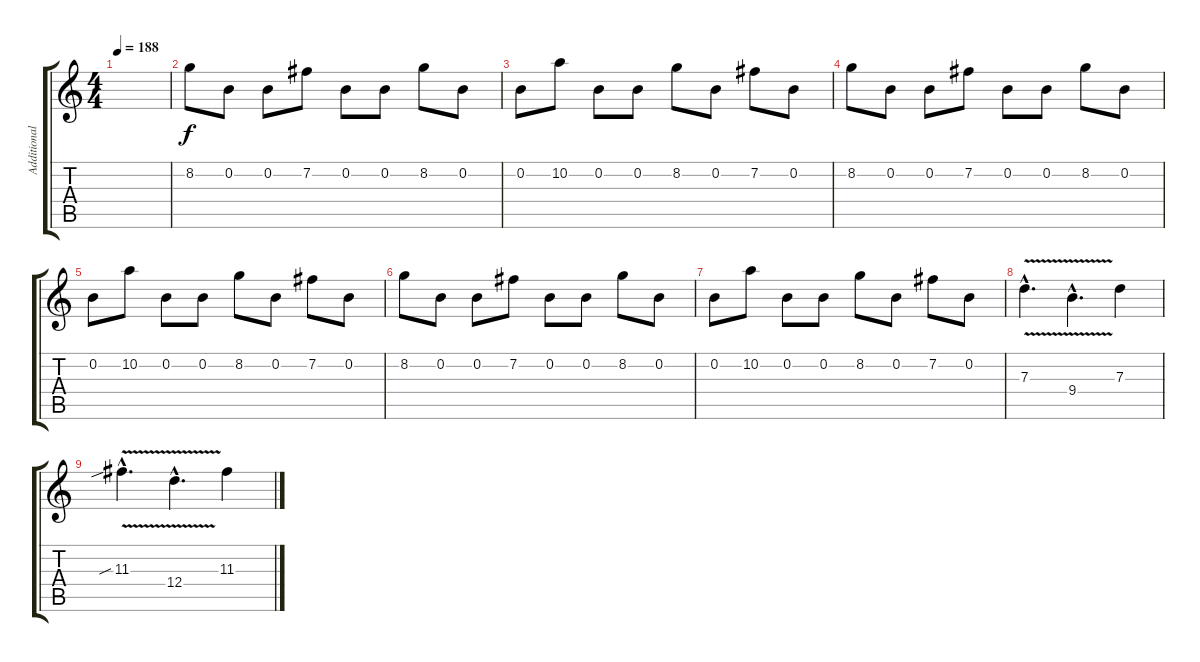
\track ("Additional Guitar 1" "Additional") {instrument overdrivenguitar}
\staff {score tabs}
\tuning (E4 B3 G3 D3 A2 E2) {hide}
\ts (4 4)
\tempo 188
\clef g2
\ks c
|
8.2.8{volume 14} 0.2.8 0.2.8 7.2.8 0.2.8 0.2.8 8.2.8 0.2.8 |
0.2.8 10.2.8 0.2.8 0.2.8 8.2.8 0.2.8 7.2.8 0.2.8 |
8.2.8 0.2.8 0.2.8 7.2.8 0.2.8 0.2.8 8.2.8 0.2.8 |
0.2.8 10.2.8 0.2.8 0.2.8 8.2.8 0.2.8 7.2.8 0.2.8 |
8.2.8 0.2.8 0.2.8 7.2.8 0.2.8 0.2.8 8.2.8 0.2.8 |
0.2.8 10.2.8 0.2.8 0.2.8 8.2.8 0.2.8 7.2.8 0.2.8 |
7.3{v hac}.4{d} 9.4{v hac}.4{d} 7.3.4 |
11.3{v sib hac}.4{d} 12.4{v hac}.4{d} 11.3.4
